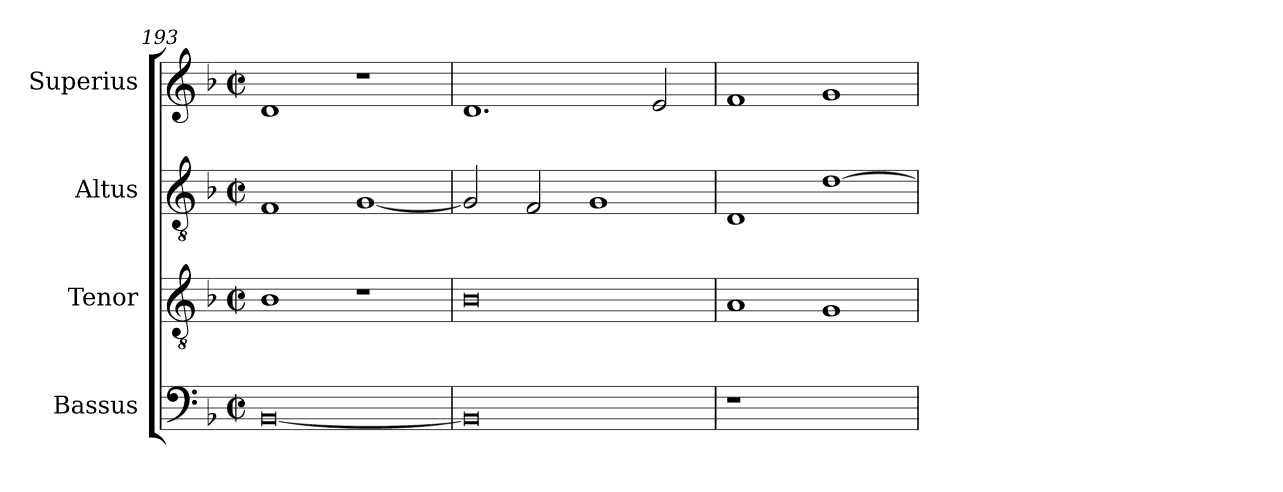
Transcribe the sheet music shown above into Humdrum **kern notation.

**kern	**kern	**kern	**kern
*part4	*part3	*part2	*part1
*staff4	*staff3	*staff2	*staff1
*I"Bassus	*I"Tenor	*I"Altus	*I"Superius
*I'B.	*I'T.	*	*I'S.
*clefF4	*clefGv2	*clefGv2	*clefG2
*	*ITrd7c12	*ITrd7c12	*
*k[b-]	*k[b-]	*k[b-]	*k[b-]
*F:	*F:	*F:	*F:
*M2/2	*M2/2	*M2/2	*M2/2
*met(c|)	*met(c|)	*met(c|)	*met(c|)
=193	=193	=193	=193
[<0BB-i	1BB-i	1FFi	1di
.	1r	[<1GGi	1r
=194	=194	=194	=194
0BB-i]	0BB-i	2GGi/]	1.di
.	.	2FFi/	.
.	.	1GGi	.
.	.	.	2ei/
=195	=195	=195	=195
!LO:N:vis=1	!	!	!
1r	1AAi	1DDi	1fi
1ryy	1GGi	[>1Di	1gi
=	=	=	=
*-	*-	*-	*-
